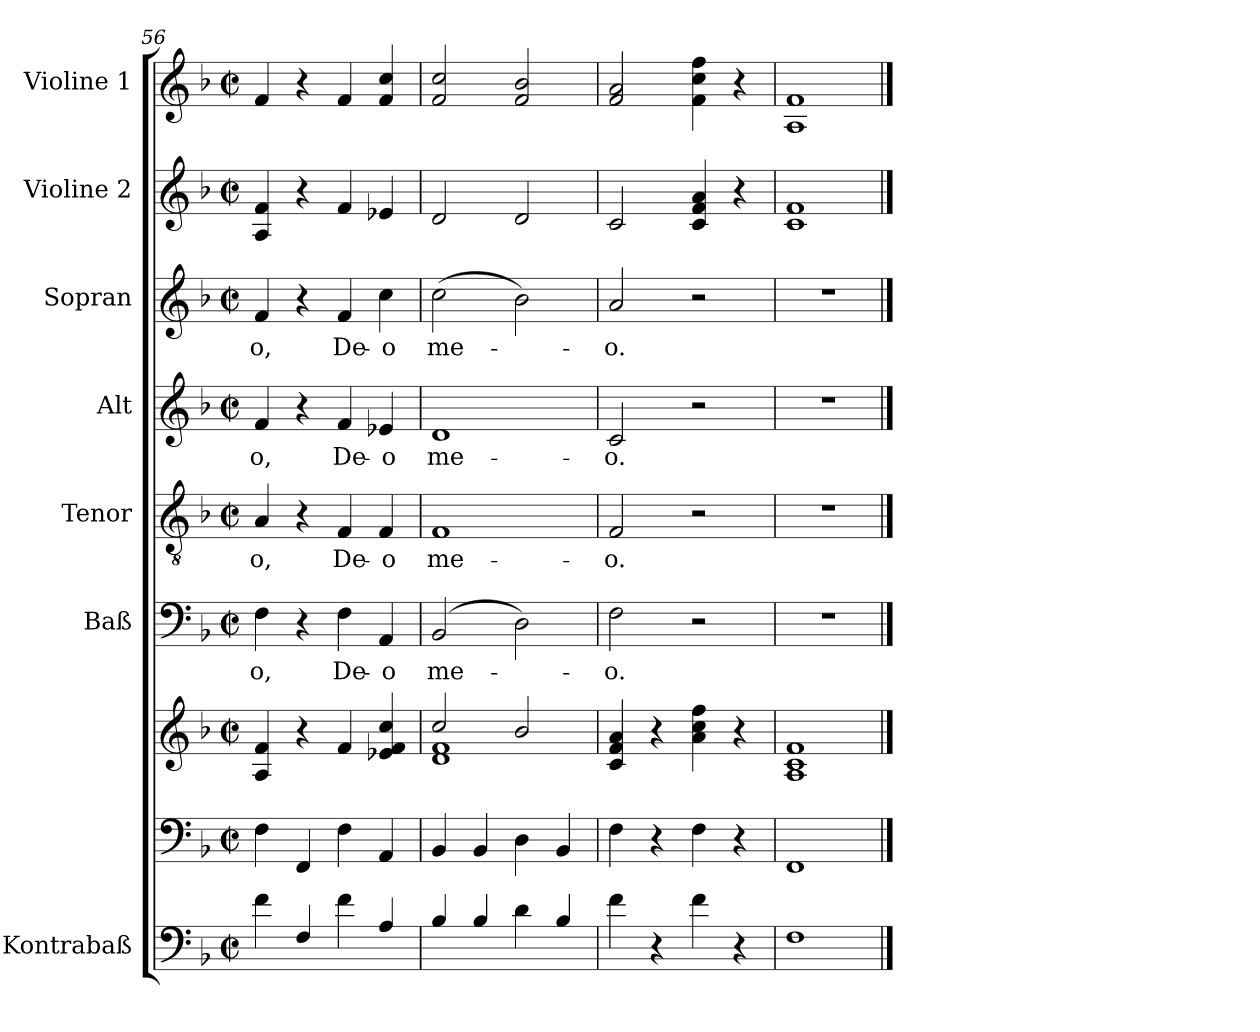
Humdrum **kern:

**kern	**kern	**kern	**kern	**text	**kern	**text	**kern	**text	**kern	**text	**kern	**kern
*part8	*part7	*part7	*part6	*part6	*part5	*part5	*part4	*part4	*part3	*part3	*part2	*part1
*staff9	*staff8	*staff7	*staff6	*staff6	*staff5	*staff5	*staff4	*staff4	*staff3	*staff3	*staff2	*staff1
*I"Kontrabaß	*	*	*I"Baß	*	*I"Tenor	*	*I"Alt	*	*I"Sopran	*	*I"Violine 2	*I"Violine 1
*	*	*	*	*	*	*	*	*	*	*	*I'Vln	*I'Vln
!!LO:PB:g=z
*clefF4	*clefF4	*clefG2	*clefF4	*	*clefGv2	*	*clefG2	*	*clefG2	*	*clefG2	*clefG2
*ITrd7c12	*	*	*	*	*	*	*	*	*	*	*	*
*k[b-]	*k[b-]	*k[b-]	*k[b-]	*	*k[b-]	*	*k[b-]	*	*k[b-]	*	*k[b-]	*k[b-]
*F:	*F:	*F:	*F:	*	*F:	*	*F:	*	*F:	*	*F:	*F:
*M2/2	*M2/2	*M2/2	*M2/2	*	*M2/2	*	*M2/2	*	*M2/2	*	*M2/2	*M2/2
*met(c|)	*met(c|)	*met(c|)	*met(c|)	*	*met(c|)	*	*met(c|)	*	*met(c|)	*	*met(c|)	*met(c|)
=56	=56	=56	=56	=56	=56	=56	=56	=56	=56	=56	=56	=56
!	!	!	!	!LO:LY:b	!	!LO:LY:b	!	!LO:LY:b	!	!LO:LY:b	!	!
4F\	4F\	4A/ 4f/	4F\	-o,	4A/	-o,	4f/	-o,	4f/	-o,	4A/ 4f/	4f/
4FF/	4FF/	4r	4r	.	4r	.	4r	.	4r	.	4r	4r
!	!	!	!	!LO:LY:b	!	!LO:LY:b	!	!LO:LY:b	!	!LO:LY:b	!	!
4F\	4F\	4f/	4F\	De-	4F/	De-	4f/	De-	4f/	De-	4f/	4f/
!	!	!	!	!LO:LY:b	!	!LO:LY:b	!	!LO:LY:b	!	!LO:LY:b	!	!
4AA/	4AA/	4e-X/ 4f/ 4cc/	4AA/	-o	4F/	-o	4e-X/	-o	4cc\	-o	4e-X/	4f/ 4cc/
=57	=57	=57	=57	=57	=57	=57	=57	=57	=57	=57	=57	=57
*	*	*^	*	*	*	*	*	*	*	*	*	*
!	!	!	!	!	!LO:LY:b	!	!LO:LY:b	!	!LO:LY:b	!	!LO:LY:b	!	!
4BB-/	4BB-/	2cc/	1d 1f	(2BB-/	me-	1F	me-	1d	me-	(>2cc\	me-	2d/	2f/ 2cc/
4BB-/	4BB-/	.	.	.	.	.	.	.	.	.	.	.	.
4D\	4D\	2b-/	.	2D\)	.	.	.	.	.	2b-\)	.	2d/	2f/ 2b-/
4BB-/	4BB-/	.	.	.	.	.	.	.	.	.	.	.	.
*	*	*v	*v	*	*	*	*	*	*	*	*	*	*
=58	=58	=58	=58	=58	=58	=58	=58	=58	=58	=58	=58	=58
!	!	!	!	!LO:LY:b	!	!LO:LY:b	!	!LO:LY:b	!	!LO:LY:b	!	!
4F\	4F\	4c/ 4f/ 4a/	2F\	-o.	2F/	-o.	2c/	-o.	2a/	-o.	2c/	2f/ 2a/
4r	4r	4r	.	.	.	.	.	.	.	.	.	.
4F\	4F\	4a\ 4cc\ 4ff\	2r	.	2r	.	2r	.	2r	.	4c/ 4f/ 4a/	4f\ 4cc\ 4ff\
4r	4r	4r	.	.	.	.	.	.	.	.	4r	4r
=59	=59	=59	=59	=59	=59	=59	=59	=59	=59	=59	=59	=59
1FF	1FF	1A 1c 1f	1r	.	1r	.	1r	.	1r	.	1c 1f	1A 1f
==	==	==	==	==	==	==	==	==	==	==	==	==
*-	*-	*-	*-	*-	*-	*-	*-	*-	*-	*-	*-	*-
